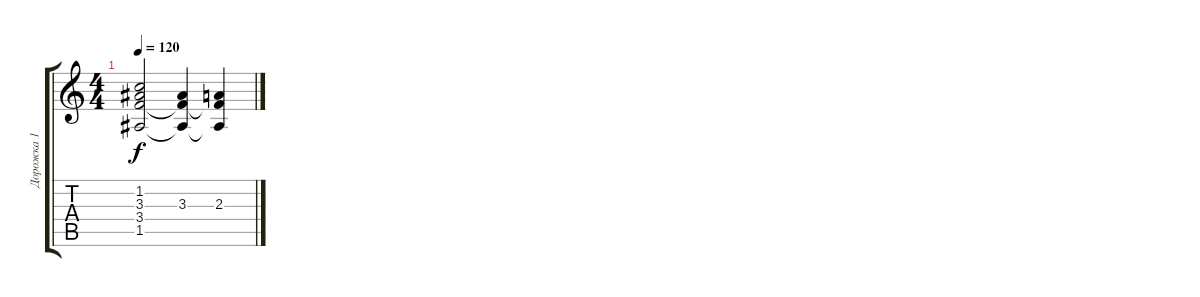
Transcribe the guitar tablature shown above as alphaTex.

\track ("Дорожка 1" "Дорожка 1") {instrument acousticguitarsteel}
\staff {score tabs}
\tuning (E4 B3 G3 D3 A2 D2) {hide}
\ts (4 4)
\tempo 120
\clef g2
\ks c
(1.2{t} 3.3{t} 3.4{t} 1.5{t}).2{dy f} (3.3 3.4{t} 1.5{t}).4 (2.3 3.4{t} 1.5{t}).4
